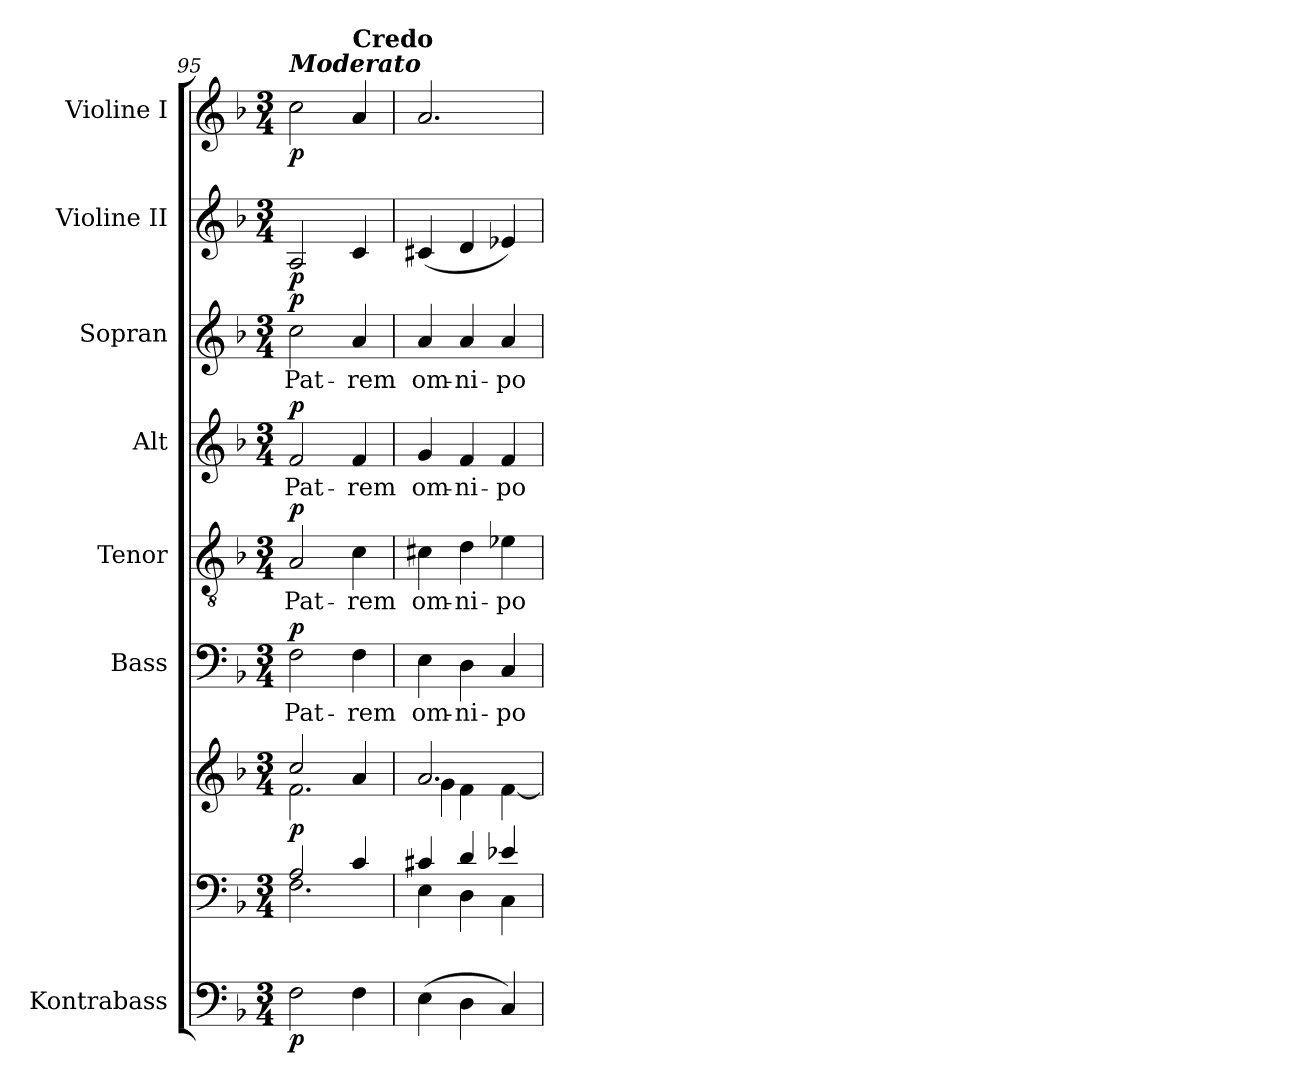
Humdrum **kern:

**kern	**dynam	**kern	**kern	**dynam	**kern	**text	**dynam	**kern	**text	**dynam	**kern	**text	**dynam	**kern	**text	**dynam	**kern	**dynam	**kern	**dynam
*part8	*part8	*part7	*part7	*part7	*part6	*part6	*part6	*part5	*part5	*part5	*part4	*part4	*part4	*part3	*part3	*part3	*part2	*part2	*part1	*part1
*staff9	*staff9	*staff8	*staff7	*staff7/8	*staff6	*staff6	*staff6	*staff5	*staff5	*staff5	*staff4	*staff4	*staff4	*staff3	*staff3	*staff3	*staff2	*staff2	*staff1	*staff1
*I"Kontrabass	*	*	*	*	*I"Bass	*	*	*I"Tenor	*	*	*I"Alt	*	*	*I"Sopran	*	*	*I"Violine II	*	*I"Violine I	*
*I'Kb.	*	*	*	*	*I'B.	*	*	*I'T.	*	*	*I'A.	*	*	*I'S.	*	*	*I'Vl. II	*	*I'Vl. I	*
!!LO:PB:g=z
*clefF4	*	*clefF4	*clefG2	*	*clefF4	*	*	*clefGv2	*	*	*clefG2	*	*	*clefG2	*	*	*clefG2	*	*clefG2	*
*ITrd7c12	*	*	*	*	*	*	*	*	*	*	*	*	*	*	*	*	*	*	*	*
*k[b-]	*	*k[b-]	*k[b-]	*	*k[b-]	*	*	*k[b-]	*	*	*k[b-]	*	*	*k[b-]	*	*	*k[b-]	*	*k[b-]	*
*F:	*	*F:	*F:	*	*F:	*	*	*F:	*	*	*F:	*	*	*F:	*	*	*F:	*	*F:	*
*M3/4	*	*M3/4	*M3/4	*	*M3/4	*	*	*M3/4	*	*	*M3/4	*	*	*M3/4	*	*	*M3/4	*	*M3/4	*
=95	=95	=95	=95	=95	=95	=95	=95	=95	=95	=95	=95	=95	=95	=95	=95	=95	=95	=95	=95	=95
*	*	*^	*^	*	*	*	*	*	*	*	*	*	*	*	*	*	*	*	*	*
!	!	!	!	!	!	!	!	!	!	!	!	!	!	!	!	!	!	!	!	!	!LO:TX:a:Bi:t=Moderato	!
!	!LO:DY:b	!	!	!	!	!LO:DY:b	!	!LO:LY:b	!LO:DY:a	!	!LO:LY:b	!LO:DY:a	!	!LO:LY:b	!LO:DY:a	!	!LO:LY:b	!LO:DY:a	!	!LO:DY:b	!	!LO:DY:b
2FF\	p	2A/	2.F\	2cc/	2.f\	p	2F\	Pat-	p	2A/	Pat-	p	2f/	Pat-	p	2cc\	Pat-	p	2A/	p	2cc\	p
!	!	!	!	!	!	!	!	!	!	!	!	!	!	!	!	!	!	!	!	!	!LO:TX:a:B:t=Credo	!
!	!	!	!	!	!	!	!	!LO:LY:b	!	!	!LO:LY:b	!	!	!LO:LY:b	!	!	!LO:LY:b	!	!	!	!	!
4FF\	.	4c/	.	4a/	.	.	4F\	-rem	.	4c\	-rem	.	4f/	-rem	.	4a/	-rem	.	4c/	.	4a/	.
=96	=96	=96	=96	=96	=96	=96	=96	=96	=96	=96	=96	=96	=96	=96	=96	=96	=96	=96	=96	=96	=96	=96
!	!	!	!	!	!	!	!	!LO:LY:b	!	!	!LO:LY:b	!	!	!LO:LY:b	!	!	!LO:LY:b	!	!	!	!	!
(>4EE\	.	4c#X/	4E\	2.a/	4g\	.	4E\	om-	.	4c#X\	om-	.	4g/	om-	.	4a/	om-	.	(<4c#X/	.	2.a/	.
!	!	!	!	!	!	!	!	!LO:LY:b	!	!	!LO:LY:b	!	!	!LO:LY:b	!	!	!LO:LY:b	!	!	!	!	!
4DD\	.	4d/	4D\	.	4f\	.	4D\	-ni-	.	4d\	-ni-	.	4f/	-ni-	.	4a/	-ni-	.	4d/	.	.	.
!	!	!	!	!	!	!	!	!LO:LY:b	!	!	!LO:LY:b	!	!	!LO:LY:b	!	!	!LO:LY:b	!	!	!	!	!
4CC/)	.	4e-X/	4C\	.	[<4f\	.	4C/	-po-	.	4e-X\	-po-	.	4f/	-po-	.	4a/	-po-	.	4e-X/)	.	.	.
*	*	*v	*v	*	*	*	*	*	*	*	*	*	*	*	*	*	*	*	*	*	*	*
*	*	*	*v	*v	*	*	*	*	*	*	*	*	*	*	*	*	*	*	*	*	*
=	=	=	=	=	=	=	=	=	=	=	=	=	=	=	=	=	=	=	=	=
*-	*-	*-	*-	*-	*-	*-	*-	*-	*-	*-	*-	*-	*-	*-	*-	*-	*-	*-	*-	*-
